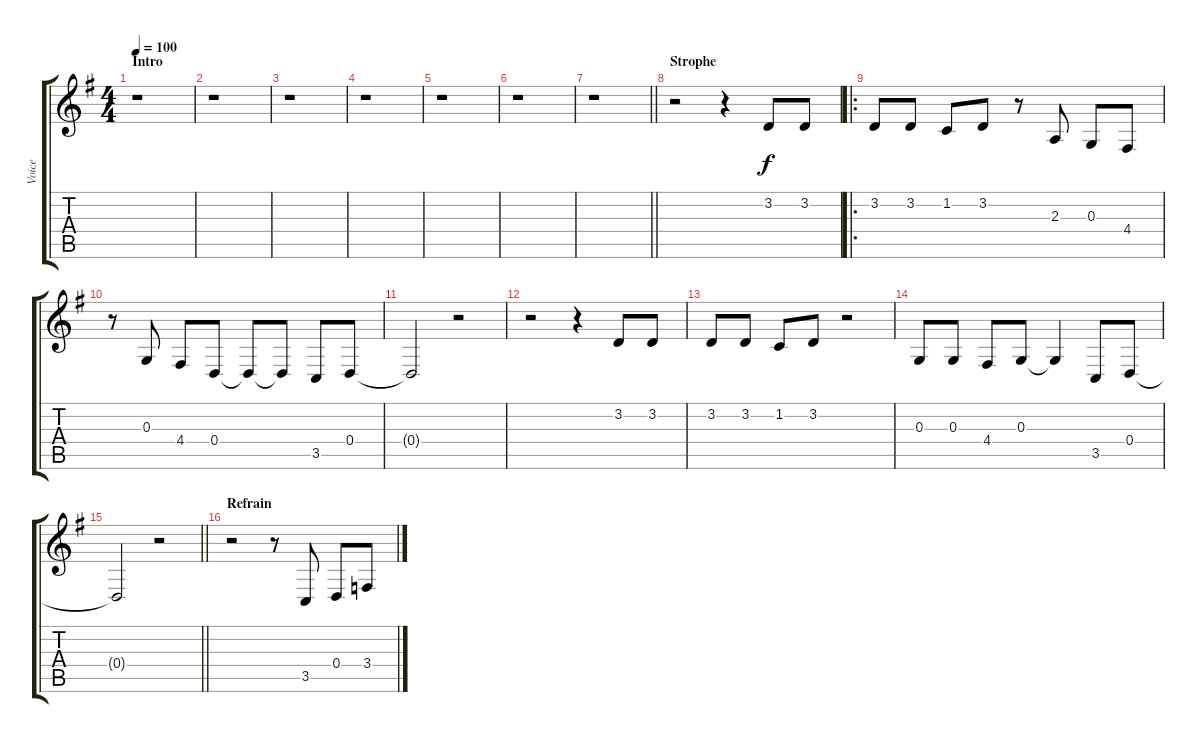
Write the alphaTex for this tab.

\track ("Voice" "Voice") {instrument altosax}
\staff {score tabs}
\tuning (E4 B3 G3 D3 A2 E2) {hide}
\ts (4 4)
\section ("" "Intro")
\tempo 100
\clef g2
\ks eminor
r.1{dy f instrument altosax} |
r.1 |
r.1 |
r.1 |
r.1 |
r.1 |
\barLineRight lightlight
r.1 |
\section ("" "Strophe")
r.2 r.4 3.2.8 3.2.8 |
\ro
3.2.8 3.2.8 1.2.8 3.2.8 r.8 2.3.8 0.3.8 4.4.8 |
r.8 0.3.8 4.4.8 0.4.8 0.4{t}.8 0.4{t}.8 3.5.8 0.4.8 |
0.4{t}.2 r.2 |
r.2 r.4 3.2.8 3.2.8 |
3.2.8 3.2.8 1.2.8 3.2.8 r.2 |
0.3.8 0.3.8 4.4.8 0.3.8 0.3{t}.4 3.5.8 0.4.8 |
\barLineRight lightlight
0.4{t}.2 r.2 |
\section ("" "Refrain ")
r.2 r.8 3.5.8 0.4.8 3.4{sl}.8
